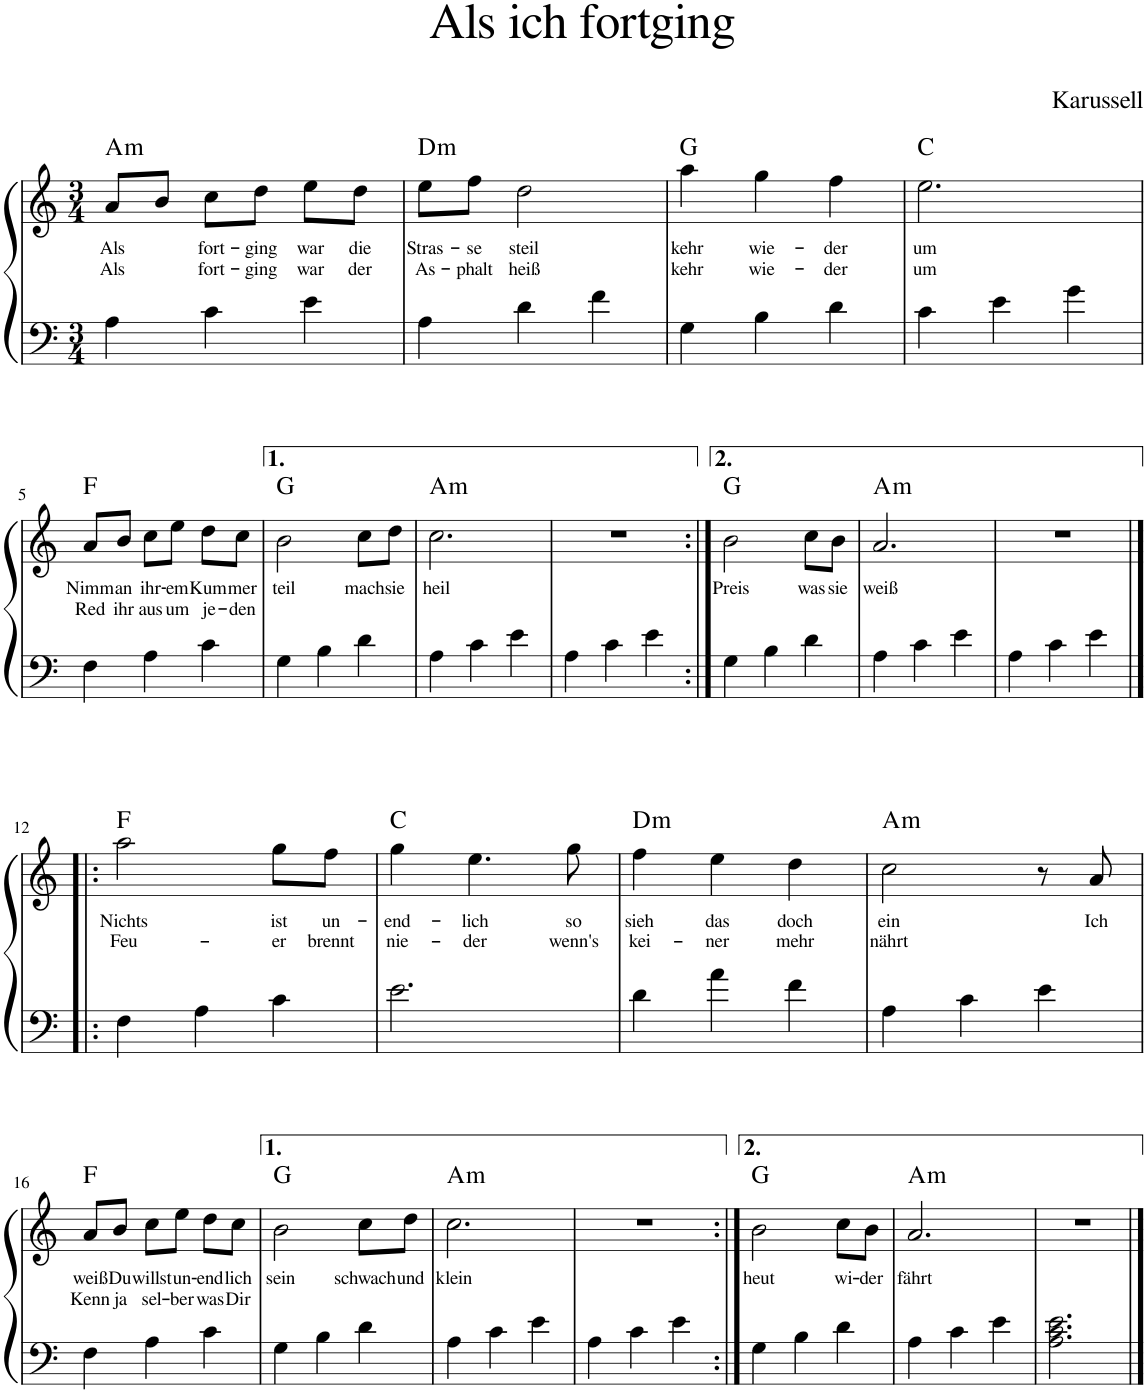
**kern	**kern	**text	**text	**harte
*part1	*part1	*part1	*part1	*part1
*staff2	*staff1	*staff1	*staff1	*
*I"Klavier	*	*	*	*
*I'Klav.	*	*	*	*
*clefF4	*clefG2	*	*	*
*k[]	*k[]	*	*	*
*M3/4	*M3/4	*	*	*
=1	=1	=1	=1	=1
!	!	!LO:LY:b	!LO:LY:b	!LO:H:kt=m
4A\	8a/L	Als	Als	A:min
.	8b/J	.	.	.
!	!	!LO:LY:b	!LO:LY:b	!
4c\	8cc\L	fort-	fort-	.
!	!	!LO:LY:b	!LO:LY:b	!
.	8dd\J	-ging	-ging	.
!	!	!LO:LY:b	!LO:LY:b	!
4e\	8ee\L	war	war	.
!	!	!LO:LY:b	!LO:LY:b	!
.	8dd\J	die	der	.
=2	=2	=2	=2	=2
!	!	!LO:LY:b	!LO:LY:b	!LO:H:kt=m
4A\	8ee\L	Stras-	As-	D:min
!	!	!LO:LY:b	!LO:LY:b	!
.	8ff\J	-se	-phalt	.
!	!	!LO:LY:b	!LO:LY:b	!
4d\	2dd\	steil	heiß	.
4f\	.	.	.	.
=3	=3	=3	=3	=3
!	!	!LO:LY:b	!LO:LY:b	!
4G\	4aa\	kehr	kehr	G:maj
!	!	!LO:LY:b	!LO:LY:b	!
4B\	4gg\	wie-	wie-	.
!	!	!LO:LY:b	!LO:LY:b	!
4d\	4ff\	-der	-der	.
=4	=4	=4	=4	=4
!	!	!LO:LY:b	!LO:LY:b	!
4c\	2.ee\	um	um	C:maj
4e\	.	.	.	.
4g\	.	.	.	.
!!LO:LB:g=z
=5	=5	=5	=5	=5
!	!	!LO:LY:b	!LO:LY:b	!
4F\	8a/L	Nimm	Red	F:maj
!	!	!LO:LY:b	!LO:LY:b	!
.	8b/J	an	ihr	.
!	!	!LO:LY:b	!LO:LY:b	!
4A\	8cc\L	ihr-	aus	.
!	!	!LO:LY:b	!LO:LY:b	!
.	8ee\J	-em	um	.
!	!	!LO:LY:b	!LO:LY:b	!
4c\	8dd\L	Kum-	je-	.
!	!	!LO:LY:b	!LO:LY:b	!
.	8cc\J	-mer	-den	.
=6	=6	=6	=6	=6
!	!	!LO:LY:b	!	!
4G\	2b\	teil	.	G:maj
4B\	.	.	.	.
!	!	!LO:LY:b	!	!
4d\	8cc\L	mach	.	.
!	!	!LO:LY:b	!	!
.	8dd\J	sie	.	.
=7	=7	=7	=7	=7
!	!	!LO:LY:b	!	!LO:H:kt=m
4A\	2.cc\	heil	.	A:min
4c\	.	.	.	.
4e\	.	.	.	.
=8	=8	=8	=8	=8
4A\	2.r	.	.	.
4c\	.	.	.	.
4e\	.	.	.	.
=9:|!	=9:|!	=9:|!	=9:|!	=9:|!
!	!	!LO:LY:b	!	!
4G\	2b\	Preis	.	G:maj
4B\	.	.	.	.
!	!	!LO:LY:b	!	!
4d\	8cc\L	was	.	.
!	!	!LO:LY:b	!	!
.	8b\J	sie	.	.
=10	=10	=10	=10	=10
!	!	!LO:LY:b	!	!LO:H:kt=m
4A\	2.a/	weiß	.	A:min
4c\	.	.	.	.
4e\	.	.	.	.
=11	=11	=11	=11	=11
4A\	2.r	.	.	.
4c\	.	.	.	.
4e\	.	.	.	.
!!LO:LB:g=z
=12|!:	=12|!:	=12|!:	=12|!:	=12|!:
!	!	!LO:LY:b	!LO:LY:b	!
4F\	2aa\	Nichts	Feu-	F:maj
4A\	.	.	.	.
!	!	!LO:LY:b	!LO:LY:b	!
4c\	8gg\L	ist	-er	.
!	!	!LO:LY:b	!LO:LY:b	!
.	8ff\J	un-	brennt	.
=13	=13	=13	=13	=13
!	!	!LO:LY:b	!LO:LY:b	!
2.e\	4gg\	-end-	nie-	C:maj
!	!	!LO:LY:b	!LO:LY:b	!
.	4.ee\	-lich	-der	.
!	!	!LO:LY:b	!LO:LY:b	!
.	8gg\	so	wenn's	.
=14	=14	=14	=14	=14
!	!	!LO:LY:b	!LO:LY:b	!LO:H:kt=m
4d\	4ff\	sieh	kei-	D:min
!	!	!LO:LY:b	!LO:LY:b	!
4a\	4ee\	das	-ner	.
!	!	!LO:LY:b	!LO:LY:b	!
4f\	4dd\	doch	mehr	.
=15	=15	=15	=15	=15
!	!	!LO:LY:b	!LO:LY:b	!LO:H:kt=m
4A\	2cc\	ein	nährt	A:min
4c\	.	.	.	.
4e\	8r	.	.	.
!	!	!LO:LY:b	!	!
.	8a/	Ich	.	.
!!LO:LB:g=z
=16	=16	=16	=16	=16
!	!	!LO:LY:b	!LO:LY:b	!
4F\	8a/L	weiß	Kenn	F:maj
!	!	!LO:LY:b	!LO:LY:b	!
.	8b/J	Du	ja	.
!	!	!LO:LY:b	!LO:LY:b	!
4A\	8cc\L	willst	sel-	.
!	!	!LO:LY:b	!LO:LY:b	!
.	8ee\J	un-	-ber	.
!	!	!LO:LY:b	!LO:LY:b	!
4c\	8dd\L	-end-	was	.
!	!	!LO:LY:b	!LO:LY:b	!
.	8cc\J	-lich	Dir	.
=17	=17	=17	=17	=17
!	!	!LO:LY:b	!	!
4G\	2b\	sein	.	G:maj
4B\	.	.	.	.
!	!	!LO:LY:b	!	!
4d\	8cc\L	schwach	.	.
!	!	!LO:LY:b	!	!
.	8dd\J	und	.	.
=18	=18	=18	=18	=18
!	!	!LO:LY:b	!	!LO:H:kt=m
4A\	2.cc\	klein	.	A:min
4c\	.	.	.	.
4e\	.	.	.	.
=19	=19	=19	=19	=19
4A\	2.r	.	.	.
4c\	.	.	.	.
4e\	.	.	.	.
=20:|!	=20:|!	=20:|!	=20:|!	=20:|!
!	!	!LO:LY:b	!	!
4G\	2b\	heut	.	G:maj
4B\	.	.	.	.
!	!	!LO:LY:b	!	!
4d\	8cc\L	wi-	.	.
!	!	!LO:LY:b	!	!
.	8b\J	-der	.	.
=21	=21	=21	=21	=21
!	!	!LO:LY:b	!	!LO:H:kt=m
4A\	2.a/	fährt	.	A:min
4c\	.	.	.	.
4e\	.	.	.	.
=22	=22	=22	=22	=22
2.A\ 2.c\ 2.e\	2.r	.	.	.
==	==	==	==	==
*-	*-	*-	*-	*-
